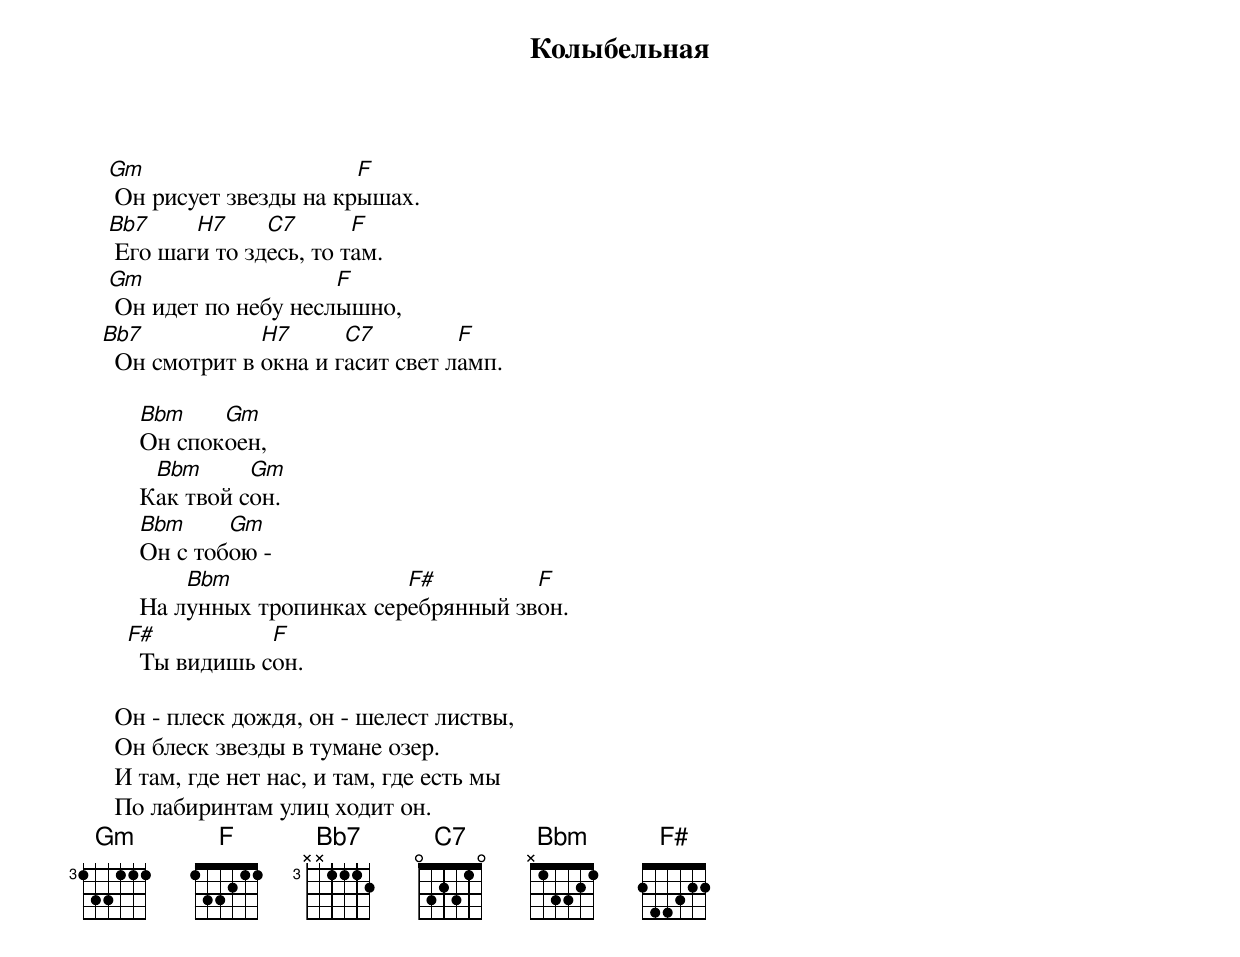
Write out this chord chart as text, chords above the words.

	Колыбельная


    Gm                     F
     Он рисует звезды на крышах.
    Bb7     H7     C7       F
     Его шаги то здесь, то там.
    Gm                   F
     Он идет по небу неслышно,
   Bb7            H7      C7         F
     Он смотрит в окна и гасит свет ламп.

         Bbm    Gm
         Он спокоен,
          Bbm      Gm
         Как твой сон.
         Bbm     Gm
         Он с тобою -
             Bbm                F#         F
         На лунных тропинках серебрянный звон.
       F#           F
         Ты видишь сон.

     Он - плеск дождя, он - шелест листвы,
     Он блеск звезды в тумане озер.
     И там, где нет нас, и там, где есть мы
     По лабиринтам улиц ходит он.
